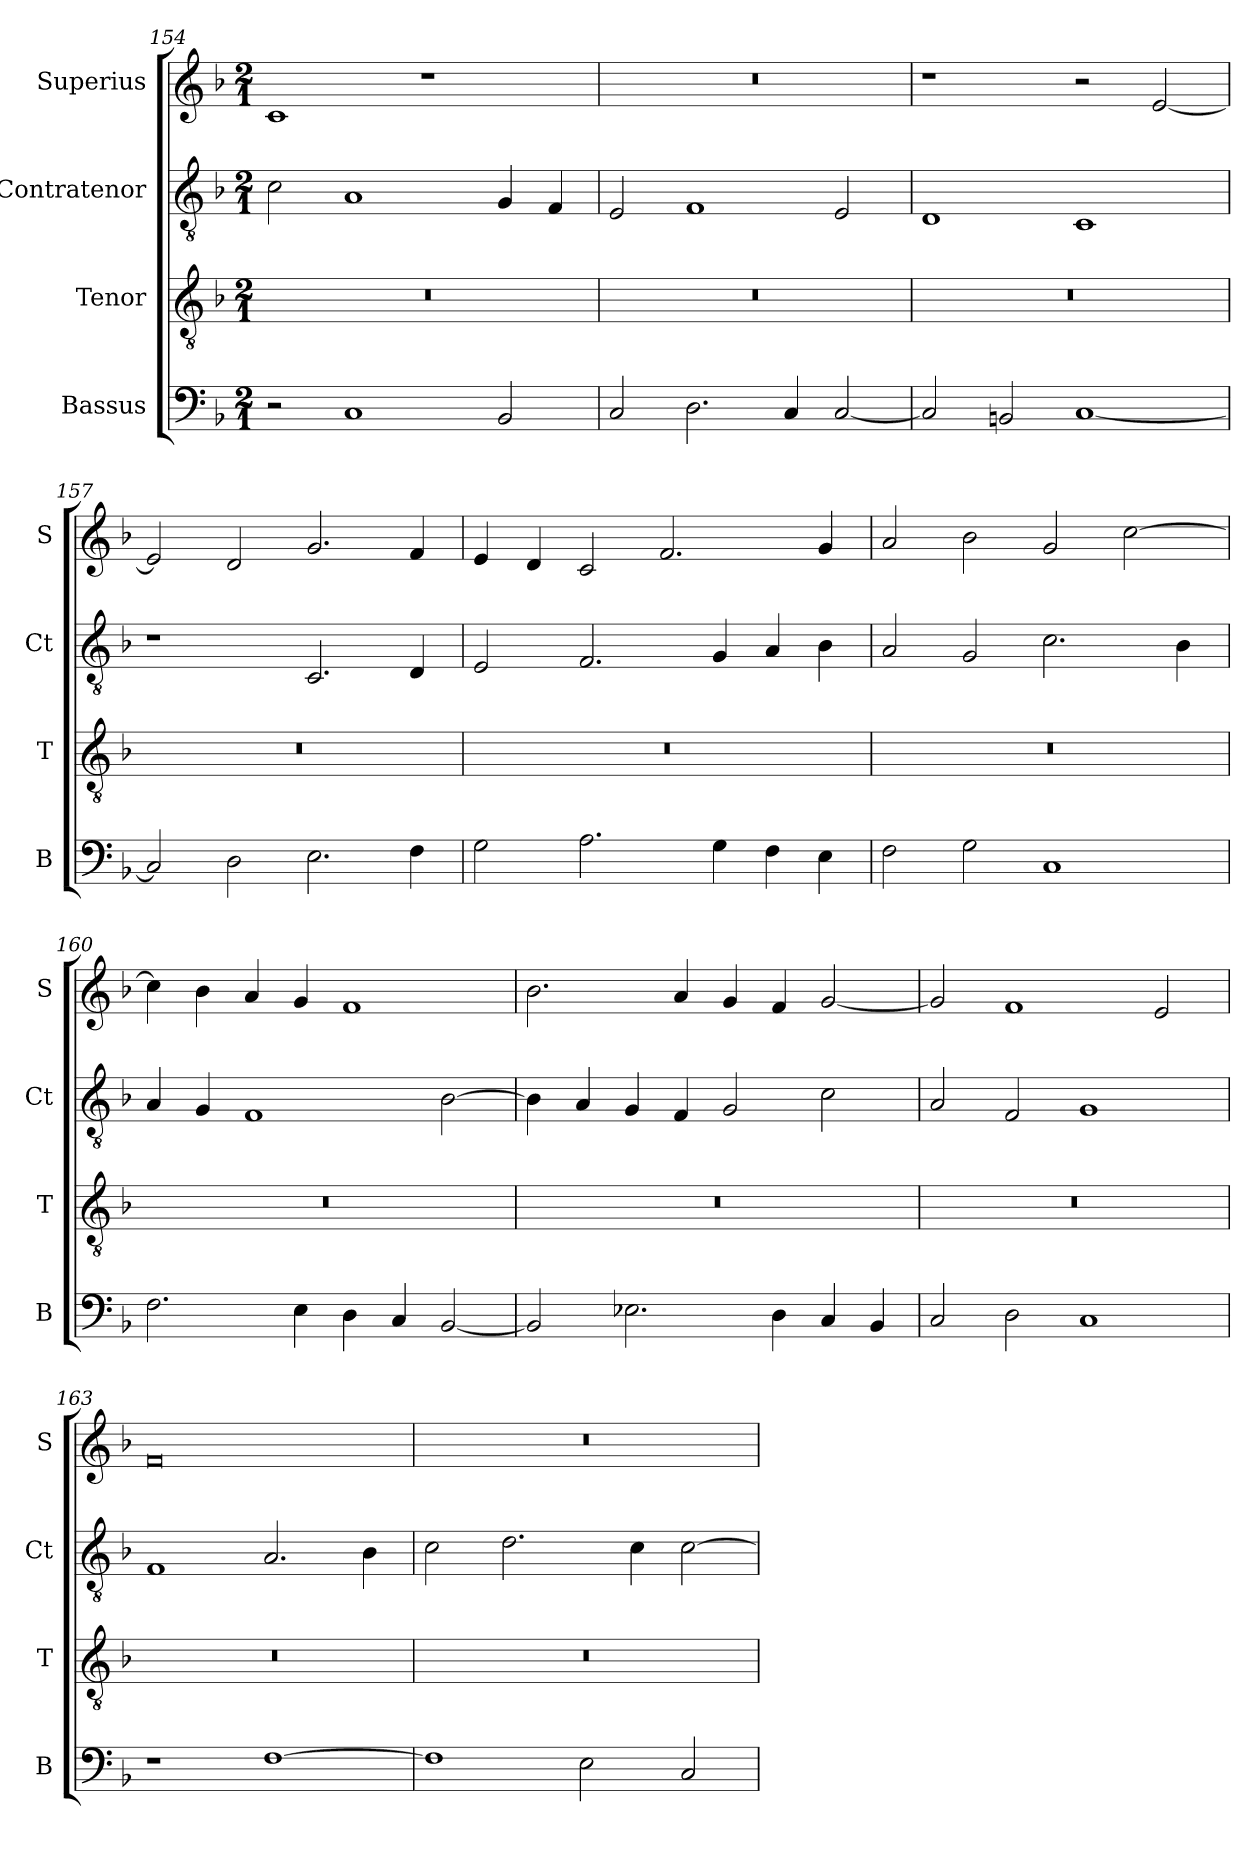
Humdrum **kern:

**kern	**kern	**kern	**kern
*part4	*part3	*part2	*part1
*staff4	*staff3	*staff2	*staff1
*I"Bassus	*I"Tenor	*I"Contratenor	*I"Superius
*I'B	*I'T	*I'Ct	*I'S
*clefF4	*clefGv2	*clefGv2	*clefG2
*k[b-]	*k[b-]	*k[b-]	*k[b-]
*M2/1	*M2/1	*M2/1	*M2/1
=154	=154	=154	=154
2r	0r	2c	1c
1C	.	1A	.
.	.	.	1r
2BB-	.	4G	.
.	.	4F	.
=155	=155	=155	=155
2C	0r	2E	0r
2.D	.	1F	.
4C	.	.	.
[2C	.	2E	.
=156	=156	=156	=156
2C]	0r	1D	1r
2BBn	.	.	.
[1C	.	1C	2r
.	.	.	[2e
=157	=157	=157	=157
2C]	0r	1r	2e]
2D	.	.	2d
2.E	.	2.C	2.g
4F	.	4D	4f
=158	=158	=158	=158
2G	0r	2E	4e
.	.	.	4d
2.A	.	2.F	2c
.	.	.	2.f
4G	.	4G	.
4F	.	4A	.
4E	.	4B-	4g
=159	=159	=159	=159
2F	0r	2A	2a
2G	.	2G	2b-
1C	.	2.c	2g
.	.	.	[2cc
.	.	4B-	.
=160	=160	=160	=160
2.F	0r	4A	4cc]
.	.	4G	4b-
.	.	1F	4a
4E	.	.	4g
4D	.	.	1f
4C	.	.	.
[2BB-	.	[2B-	.
=161	=161	=161	=161
2BB-]	0r	4B-]	2.b-
.	.	4A	.
2.E-X	.	4G	.
.	.	4F	4a
.	.	2G	4g
4D	.	.	4f
4C	.	2c	[2g
4BB-	.	.	.
=162	=162	=162	=162
2C	0r	2A	2g]
2D	.	2F	1f
1C	.	1G	.
.	.	.	2e
=163	=163	=163	=163
1r	0r	1F	0f
[1F	.	2.A	.
.	.	4B-	.
=164	=164	=164	=164
1F]	0r	2c	0r
.	.	2.d	.
2E	.	.	.
.	.	4c	.
2C	.	[2c	.
=	=	=	=
*-	*-	*-	*-
